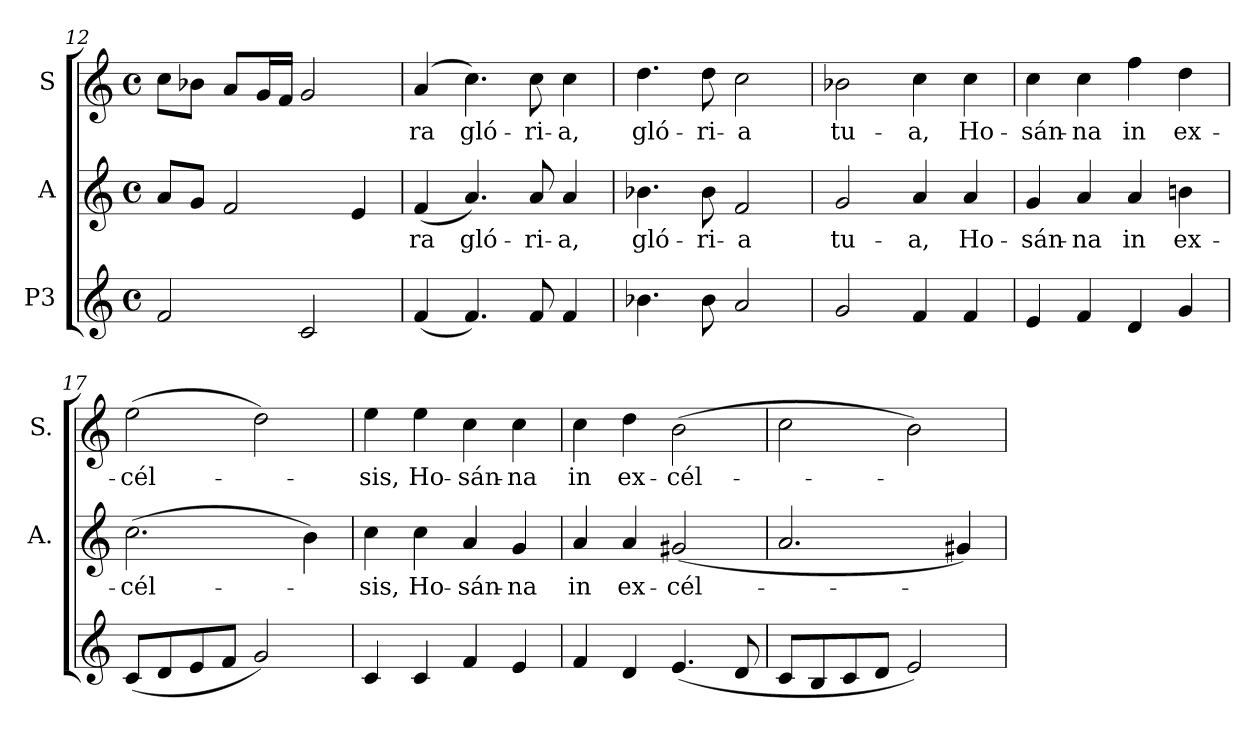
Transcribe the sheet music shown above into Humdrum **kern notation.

**kern	**kern	**text	**kern	**text
*part3	*part2	*part2	*part1	*part1
*staff3	*staff2	*staff2	*staff1	*staff1
*I"P3	*I"A	*	*I"S	*
*	*I'A.	*	*I'S.	*
*clefG2	*clefG2	*	*clefG2	*
*k[]	*k[]	*	*k[]	*
*C:	*C:	*	*C:	*
*M4/4	*M4/4	*	*M4/4	*
*met(c)	*met(c)	*	*met(c)	*
=12	=12	=12	=12	=12
2fi/	8ai/L	.	8cci\L	.
.	8gi/J	.	8b-Xi\J	.
.	2fi/	.	8ai/L	.
.	.	.	16gi/L	.
.	.	.	16fi/JJ	.
2ci/	.	.	2gi/	.
.	4ei/	.	.	.
!!LO:LB:g=z
=13	=13	=13	=13	=13
!	!	!LO:LY:b:color=#000000	!	!
!	!	!	!	!LO:LY:b:color=#000000
(4fi/	(4fi/	-ra	(4ai/	-ra
!	!	!LO:LY:b:color=#000000	!	!
!	!	!	!	!LO:LY:b:color=#000000
4.fi/)	4.ai/)	gló-	4.cci\)	gló-
!	!	!LO:LY:b:color=#000000	!	!
!	!	!	!	!LO:LY:b:color=#000000
8fi/	8ai/	-ri-	8cci\	-ri-
!	!	!LO:LY:b:color=#000000	!	!
!	!	!	!	!LO:LY:b:color=#000000
4fi/	4ai/	-a,	4cci\	-a,
=14	=14	=14	=14	=14
!	!	!LO:LY:b:color=#000000	!	!
!	!	!	!	!LO:LY:b:color=#000000
4.b-Xi\	4.b-Xi\	gló-	4.ddi\	gló-
!	!	!LO:LY:b:color=#000000	!	!
!	!	!	!	!LO:LY:b:color=#000000
8b-i\	8b-i\	-ri-	8ddi\	-ri-
!	!	!LO:LY:b:color=#000000	!	!
!	!	!	!	!LO:LY:b:color=#000000
2ai/	2fi/	-a	2cci\	-a
=15	=15	=15	=15	=15
!	!	!LO:LY:b:color=#000000	!	!
!	!	!	!	!LO:LY:b:color=#000000
2gi/	2gi/	tu-	2b-Xi\	tu-
!	!	!LO:LY:b:color=#000000	!	!
!	!	!	!	!LO:LY:b:color=#000000
4fi/	4ai/	-a,	4cci\	-a,
!	!	!LO:LY:b:color=#000000	!	!
!	!	!	!	!LO:LY:b:color=#000000
4fi/	4ai/	Ho-	4cci\	Ho-
=16	=16	=16	=16	=16
!	!	!LO:LY:b:color=#000000	!	!
!	!	!	!	!LO:LY:b:color=#000000
4ei/	4gi/	-sán-	4cci\	-sán-
!	!	!LO:LY:b:color=#000000	!	!
!	!	!	!	!LO:LY:b:color=#000000
4fi/	4ai/	-na	4cci\	-na
!	!	!LO:LY:b:color=#000000	!	!
!	!	!	!	!LO:LY:b:color=#000000
4di/	4ai/	in	4ffi\	in
!	!	!LO:LY:b:color=#000000	!	!
!	!	!	!	!LO:LY:b:color=#000000
4gi/	4bni\	ex-	4ddi\	ex-
=17	=17	=17	=17	=17
!	!	!LO:LY:b:color=#000000	!	!
!	!	!	!	!LO:LY:b:color=#000000
(8ci/L	(2.cci\	-cél-	(2eei\	-cél-
8di/	.	.	.	.
8ei/	.	.	.	.
8fi/J	.	.	.	.
2gi/)	.	.	2ddi\)	.
.	4bi\)	.	.	.
=18	=18	=18	=18	=18
!	!	!LO:LY:b:color=#000000	!	!
!	!	!	!	!LO:LY:b:color=#000000
4ci/	4cci\	-sis,	4eei\	-sis,
!	!	!LO:LY:b:color=#000000	!	!
!	!	!	!	!LO:LY:b:color=#000000
4ci/	4cci\	Ho-	4eei\	Ho-
!	!	!LO:LY:b:color=#000000	!	!
!	!	!	!	!LO:LY:b:color=#000000
4fi/	4ai/	-sán-	4cci\	-sán-
!	!	!LO:LY:b:color=#000000	!	!
!	!	!	!	!LO:LY:b:color=#000000
4ei/	4gi/	-na	4cci\	-na
!!LO:PB:g=z
=19	=19	=19	=19	=19
!	!	!LO:LY:b:color=#000000	!	!
!	!	!	!	!LO:LY:b:color=#000000
4fi/	4ai/	in	4cci\	in
!	!	!LO:LY:b:color=#000000	!	!
!	!	!	!	!LO:LY:b:color=#000000
4di/	4ai/	ex-	4ddi\	ex-
!	!	!LO:LY:b:color=#000000	!	!
!	!	!	!	!LO:LY:b:color=#000000
(4.ei/	(2g#Xi/	-cél-	(2bi\	-cél-
8di/	.	.	.	.
=20	=20	=20	=20	=20
8ci/L	2.ai/	.	2cci\	.
8Bi/	.	.	.	.
8ci/	.	.	.	.
8di/J	.	.	.	.
2ei/)	.	.	2bi\)	.
.	4g#Xi/)	.	.	.
=	=	=	=	=
*-	*-	*-	*-	*-
